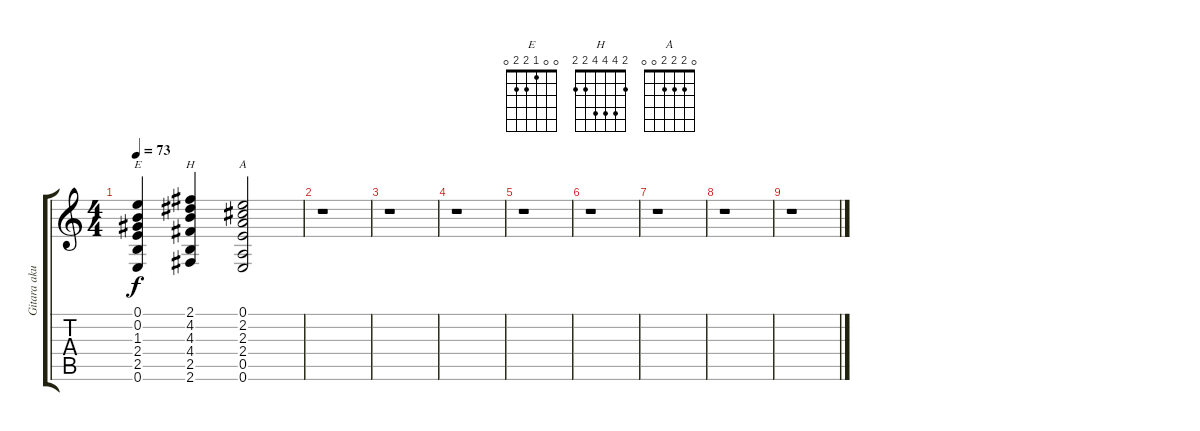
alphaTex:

\track ("Gitara akustyczna" "Gitara aku") {instrument acousticguitarsteel}
\staff {score tabs}
\tuning (E4 B3 G3 D3 A2 E2) {hide}
\chord ("E" 0 0 1 2 2 0)
\chord ("H" 2 4 4 4 2 2)
\chord ("A" 0 2 2 2 0 0)
\ts (4 4)
\tempo 73
\clef g2
\ks c
(0.1 0.2 1.3 2.4 2.5 0.6).4{ch "E" dy f} (2.1 4.2 4.3 4.4 2.5 2.6).4{ch "H"} (0.1 2.2 2.3 2.4 0.5 0.6).2{ch "A"} |
r.1 |
r.1 |
r.1 |
r.1 |
r.1 |
r.1 |
r.1 |
r.1
